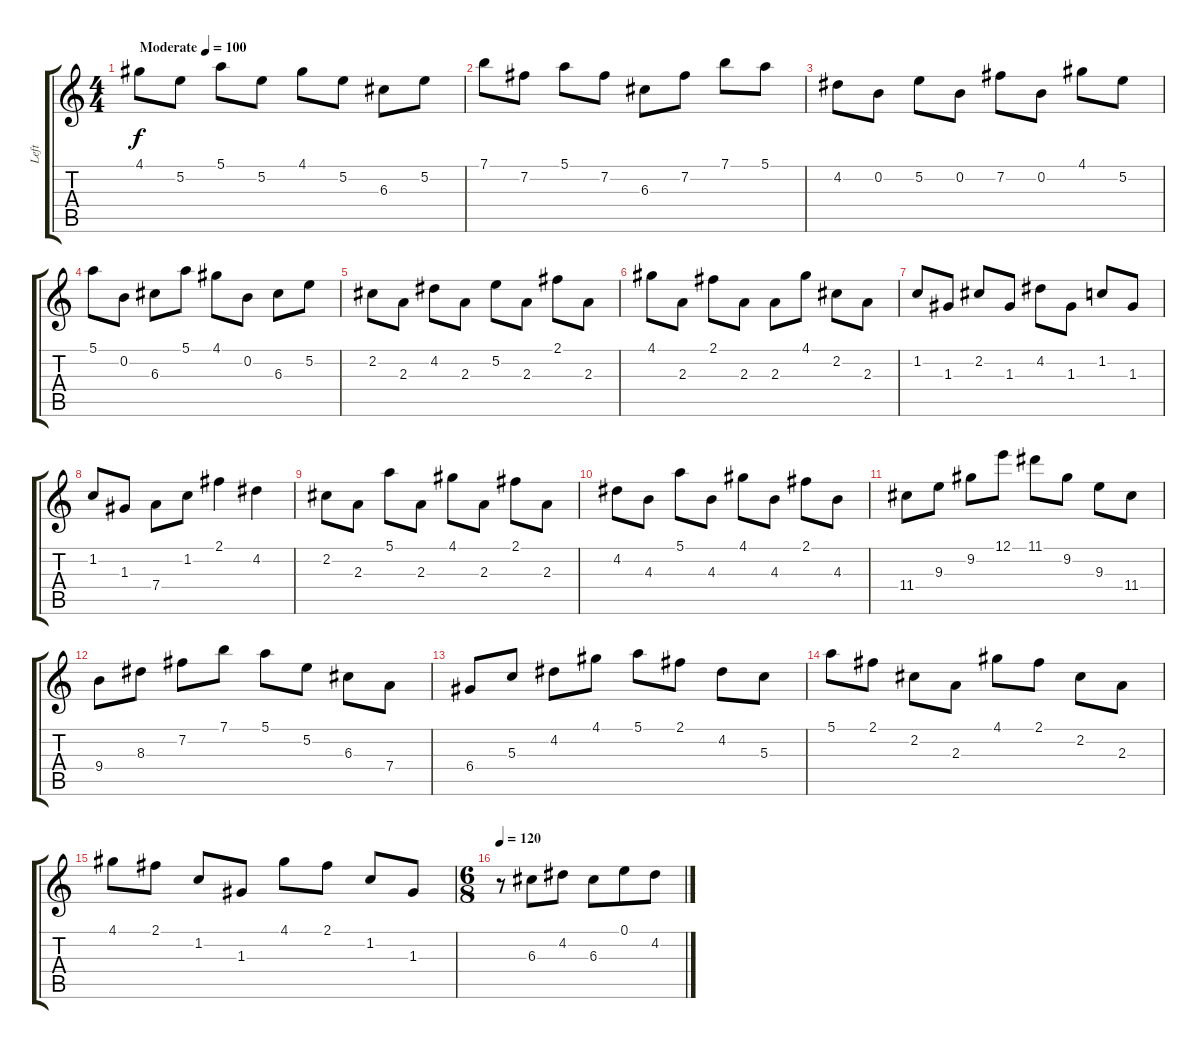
\track ("Left" "Left") {instrument acousticguitarsteel bank 50}
\staff {score tabs}
\tuning (E4 B3 G3 D3 A2 E2) {hide}
\ts (4 4)
\tempo (100 "Moderate")
\clef g2
\ks c
4.1.8{dy f instrument acousticguitarsteel} 5.2.8 5.1.8 5.2.8 4.1.8 5.2.8 6.3.8 5.2.8 |
7.1.8 7.2.8 5.1.8 7.2.8 6.3.8 7.2.8 7.1.8 5.1.8 |
4.2.8 0.2.8 5.2.8 0.2.8 7.2.8 0.2.8 4.1.8 5.2.8 |
5.1.8 0.2.8 6.3.8 5.1.8 4.1.8 0.2.8 6.3.8 5.2.8 |
2.2.8 2.3.8 4.2.8 2.3.8 5.2.8 2.3.8 2.1.8 2.3.8 |
4.1.8 2.3.8 2.1.8 2.3.8 2.3.8 4.1.8 2.2.8 2.3.8 |
1.2.8 1.3.8 2.2.8 1.3.8 4.2.8 1.3.8 1.2.8 1.3.8 |
1.2.8 1.3.8 7.4.8 1.2.8 2.1.4 4.2.4 |
2.2.8 2.3.8 5.1.8 2.3.8 4.1.8 2.3.8 2.1.8 2.3.8 |
4.2.8 4.3.8 5.1.8 4.3.8 4.1.8 4.3.8 2.1.8 4.3.8 |
11.4.8 9.3.8 9.2.8 12.1.8 11.1.8 9.2.8 9.3.8 11.4.8 |
9.4.8 8.3.8 7.2.8 7.1.8 5.1.8 5.2.8 6.3.8 7.4.8 |
6.4.8 5.3.8 4.2.8 4.1.8 5.1.8 2.1.8 4.2.8 5.3.8 |
5.1.8 2.1.8 2.2.8 2.3.8 4.1.8 2.1.8 2.2.8 2.3.8 |
4.1.8 2.1.8 1.2.8 1.3.8 4.1.8 2.1.8 1.2.8 1.3.8 |
\ts (6 8)
\tempo 120
r.8 6.3.8 4.2.8 6.3.8 0.1.8 4.2.8
